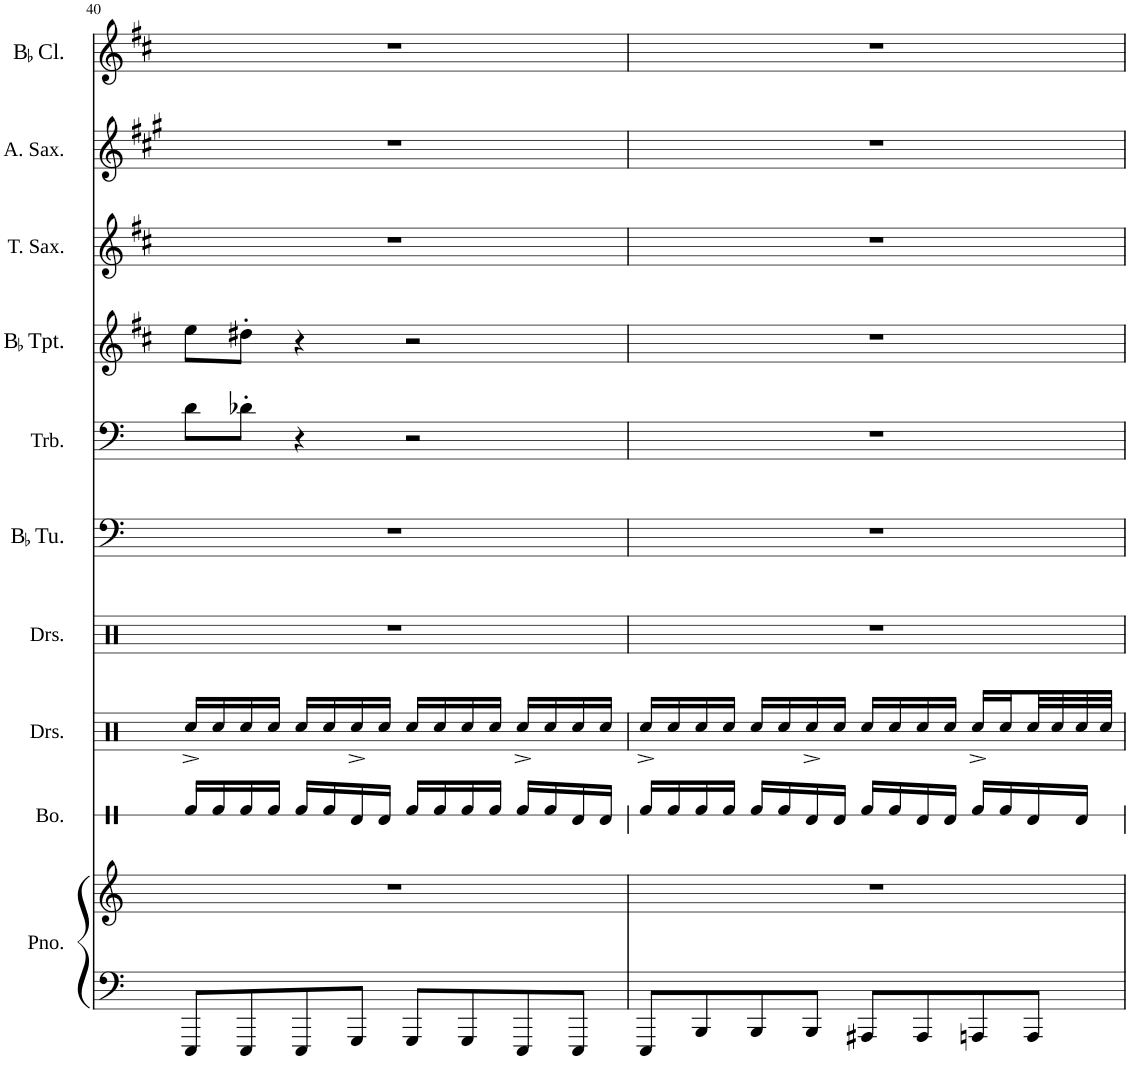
**kern	**kern	**kern	**kern	**kern	**kern	**kern	**kern	**kern	**kern	**kern
*part10	*part10	*part9	*part8	*part7	*part6	*part5	*part4	*part3	*part2	*part1
*staff11	*staff10	*staff9	*staff8	*staff7	*staff6	*staff5	*staff4	*staff3	*staff2	*staff1
*I"Piano	*	*I"Bongos	*I"Drumset	*I"Drumset	*I"BaccidentalFlat Tuba	*I"Trombone	*I"BaccidentalFlat Trumpet	*I"Tenor Saxophone	*I"Alto Saxophone	*I"BaccidentalFlat Clarinet
*I'Pno.	*	*I'Bo.	*I'Drs.	*I'Drs.	*I'BaccidentalFlat Tu.	*I'Trb.	*I'BaccidentalFlat Tpt.	*I'T. Sax.	*I'A. Sax.	*I'BaccidentalFlat Cl.
!!LO:PB:g=z
*clefF4	*clefG2	*clefX	*clefX	*clefX	*clefF4	*clefF4	*clefG2	*clefG2	*clefG2	*clefG2
*	*	*	*	*	*Trd4c7	*	*Trd1c2	*Trd8c14	*Trd5c9	*Trd1c2
*k[]	*k[]	*k[]	*k[]	*k[]	*k[]	*k[]	*k[f#c#]	*k[f#c#]	*k[f#c#g#]	*k[f#c#]
*M4/4	*M4/4	*M4/4	*M4/4	*M4/4	*M4/4	*M4/4	*M4/4	*M4/4	*M4/4	*M4/4
=40	=40	=40	=40	=40	=40	=40	=40	=40	=40	=40
8EEE/L	1r	16Rf/LL	16Rcc^/LL	1r	1r	8d\L	8ee\L	1r	1r	1r
.	.	16Rf/	16Rcc/	.	.	.	.	.	.	.
8EEE/	.	16Rf/	16Rcc/	.	.	8d-X'\J	8dd#X'\J	.	.	.
.	.	16Rf/JJ	16Rcc/JJ	.	.	.	.	.	.	.
8EEE/	.	16Rf/LL	16Rcc/LL	.	.	4r	4r	.	.	.
.	.	16Rf/	16Rcc/	.	.	.	.	.	.	.
8GGG/J	.	16Rd/	16Rcc^/	.	.	.	.	.	.	.
.	.	16Rd/JJ	16Rcc/JJ	.	.	.	.	.	.	.
8GGG/L	.	16Rf/LL	16Rcc/LL	.	.	2r	2r	.	.	.
.	.	16Rf/	16Rcc/	.	.	.	.	.	.	.
8GGG/	.	16Rf/	16Rcc/	.	.	.	.	.	.	.
.	.	16Rf/JJ	16Rcc/JJ	.	.	.	.	.	.	.
8EEE/	.	16Rf/LL	16Rcc^/LL	.	.	.	.	.	.	.
.	.	16Rf/	16Rcc/	.	.	.	.	.	.	.
8EEE/J	.	16Rd/	16Rcc/	.	.	.	.	.	.	.
.	.	16Rd/JJ	16Rcc/JJ	.	.	.	.	.	.	.
=41	=41	=41	=41	=41	=41	=41	=41	=41	=41	=41
8EEE/L	1r	16Rf/LL	16Rcc^/LL	1r	1r	1r	1r	1r	1r	1r
.	.	16Rf/	16Rcc/	.	.	.	.	.	.	.
8BBB/	.	16Rf/	16Rcc/	.	.	.	.	.	.	.
.	.	16Rf/JJ	16Rcc/JJ	.	.	.	.	.	.	.
8BBB/	.	16Rf/LL	16Rcc/LL	.	.	.	.	.	.	.
.	.	16Rf/	16Rcc/	.	.	.	.	.	.	.
8BBB/J	.	16Rd/	16Rcc^/	.	.	.	.	.	.	.
.	.	16Rd/JJ	16Rcc/JJ	.	.	.	.	.	.	.
8AAA#X/L	.	16Rf/LL	16Rcc/LL	.	.	.	.	.	.	.
.	.	16Rf/	16Rcc/	.	.	.	.	.	.	.
8AAA#/	.	16Rd/	16Rcc/	.	.	.	.	.	.	.
.	.	16Rd/JJ	16Rcc/JJ	.	.	.	.	.	.	.
8AAAn/	.	16Rf/LL	16Rcc^/LL	.	.	.	.	.	.	.
.	.	16Rf/	16Rcc/	.	.	.	.	.	.	.
8AAA/J	.	16Rd/	32Rcc/L	.	.	.	.	.	.	.
.	.	.	32Rcc/	.	.	.	.	.	.	.
.	.	16Rd/JJ	32Rcc/	.	.	.	.	.	.	.
.	.	.	32Rcc/JJJ	.	.	.	.	.	.	.
=	=	=	=	=	=	=	=	=	=	=
*-	*-	*-	*-	*-	*-	*-	*-	*-	*-	*-
